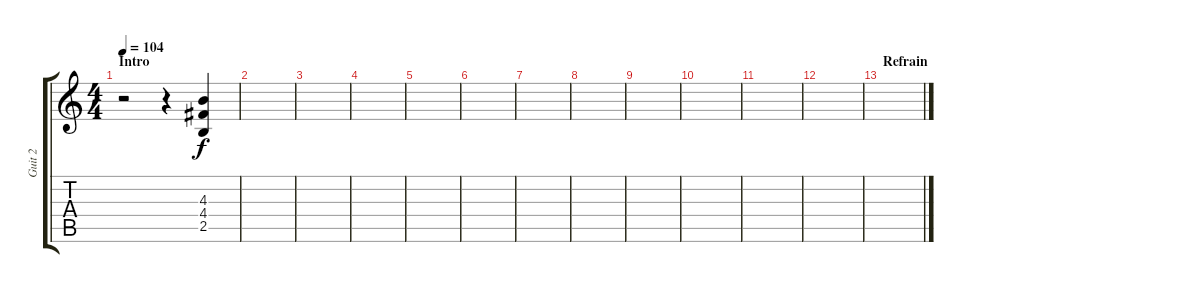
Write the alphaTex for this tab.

\track ("Guit 2" "Guit 2") {instrument overdrivenguitar}
\staff {score tabs}
\tuning (E4 B3 G3 D3 A2 E2) {hide}
\ts (4 4)
\section ("" "Intro")
\tempo 104
\clef g2
\ks c
r.2{dy f instrument overdrivenguitar} r.4 (4.3 4.4 2.5).4 |
|
|
|
|
|
|
|
|
|
|
|
\section ("" "Refrain")
